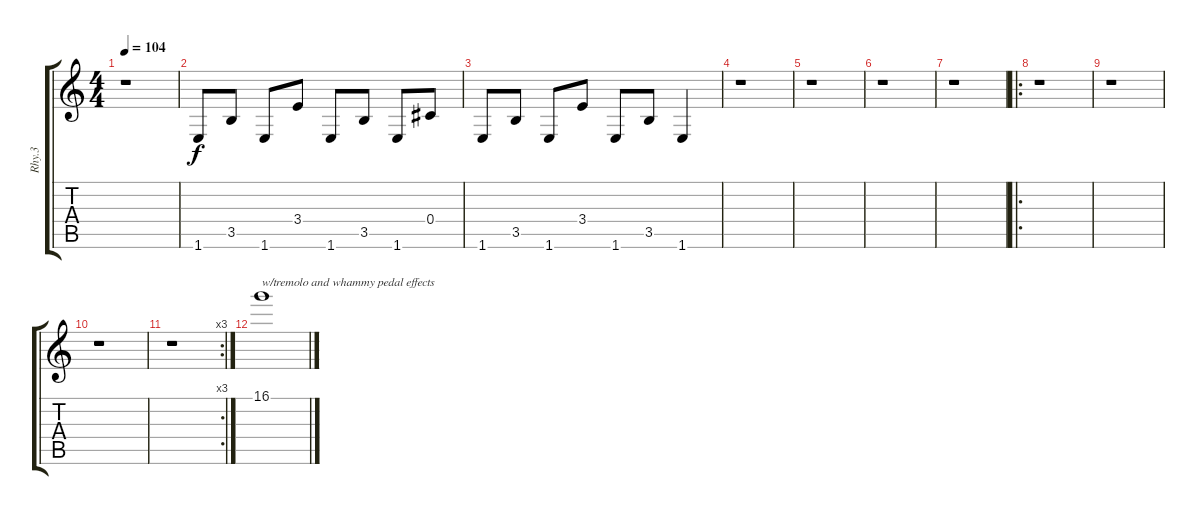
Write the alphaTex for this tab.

\track ("Rhy.3" "Rhy.3") {instrument distortionguitar}
\staff {score tabs}
\tuning (Eb4 Bb3 Gb3 Db3 Ab2 Eb2) {hide}
\ts (4 4)
\tempo 104
\clef g2
\ks c
r.1{dy f} |
1.6.8 3.5.8 1.6.8 3.4.8 1.6.8 3.5.8 1.6.8 0.4.8 |
1.6.8 3.5.8 1.6.8 3.4.8 1.6.8 3.5.8 1.6.4 |
r.1 |
r.1 |
r.1 |
r.1 |
\ro
r.1 |
r.1 |
r.1 |
\rc 3
r.1 |
16.1.1{txt "w/tremolo and whammy pedal effects"}
